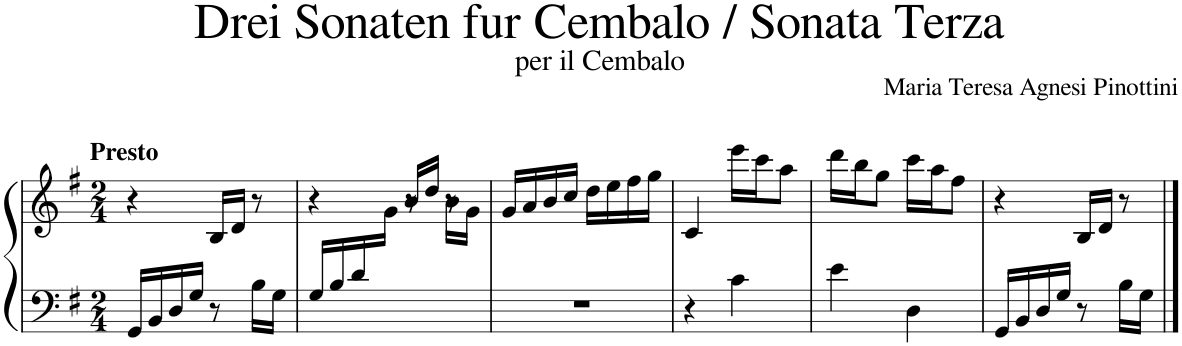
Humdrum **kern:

**kern	**kern
*part1	*part1
*staff2	*staff1
*I"Piano	*
*I'Pno.	*
*clefF4	*clefG2
*k[f#]	*k[f#]
*M2/4	*M2/4
=1	=1
!	!LO:TX:a:B:t=Presto
16GG/LL	4r
16BB/	.
16D/	.
16G/JJ	.
8r	16B/LL
.	16d/JJ
16B\LL	8r
16G\JJ	.
=2	=2
*	*^
16G/LL	4r	8.ryy
16B/	.	.
16d/	.	.
16ryy	.	16g\JJ
8r	16b/LL	8ryy
.	16dd/JJ	.
8ryy	8r	16b\LL
.	.	16g\JJ
*	*v	*v
=3	=3
2r	16g/LL
.	16a/
.	16b/
.	16cc/JJ
.	16dd\LL
.	16ee\
.	16ff#\
.	16gg\JJ
=4	=4
4r	4c/
4c\	16eee\LL
.	16ccc\J
.	8aa\J
=5	=5
4e\	16ddd\LL
.	16bb\J
.	8gg\J
4D\	16ccc\LL
.	16aa\J
.	8ff#\J
=6	=6
16GG/LL	4r
16BB/	.
16D/	.
16G/JJ	.
8r	16B/LL
.	16d/JJ
16B\LL	8r
16G\JJ	.
==	==
*-	*-
